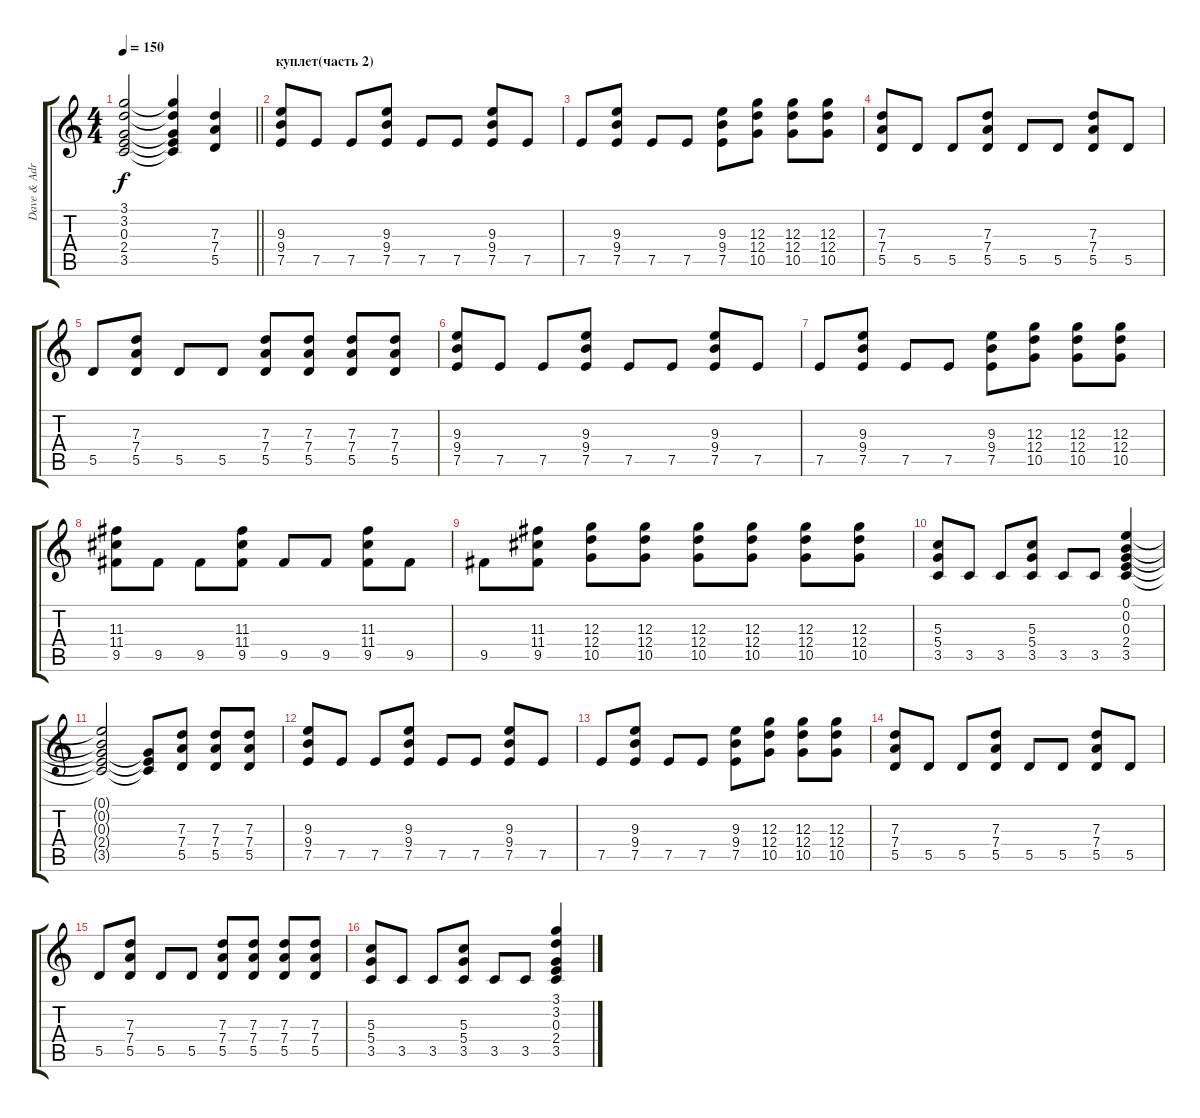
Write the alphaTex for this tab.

\track ("Dave & Adrian (Rhythm Guitar)" "Dave & Adr") {instrument distortionguitar}
\staff {score tabs}
\tuning (E4 B3 G3 D3 A2 E2) {hide}
\ts (4 4)
\tempo 150
\clef g2
\barLineRight lightlight
\ks c
(3.1{t} 3.2{t} 0.3{t} 2.4{t} 3.5{t}).2{dy f} (3.1{t} 3.2{t} 0.3{t} 2.4{t} 3.5{t}).4 (7.3 7.4 5.5).4 |
\section ("" "куплет(часть 2)")
(9.3 9.4 7.5).8 7.5.8 7.5.8 (9.3 9.4 7.5).8 7.5.8 7.5.8 (9.3 9.4 7.5).8 7.5.8 |
7.5.8 (9.3 9.4 7.5).8 7.5.8 7.5.8 (9.3 9.4 7.5).8 (12.3 12.4 10.5).8 (12.3 12.4 10.5).8 (12.3 12.4 10.5).8 |
(7.3 7.4 5.5).8 5.5.8 5.5.8 (7.3 7.4 5.5).8 5.5.8 5.5.8 (7.3 7.4 5.5).8 5.5.8 |
5.5.8 (7.3 7.4 5.5).8 5.5.8 5.5.8 (7.3 7.4 5.5).8 (7.3 7.4 5.5).8 (7.3 7.4 5.5).8 (7.3 7.4 5.5).8 |
(9.3 9.4 7.5).8 7.5.8 7.5.8 (9.3 9.4 7.5).8 7.5.8 7.5.8 (9.3 9.4 7.5).8 7.5.8 |
7.5.8 (9.3 9.4 7.5).8 7.5.8 7.5.8 (9.3 9.4 7.5).8 (12.3 12.4 10.5).8 (12.3 12.4 10.5).8 (12.3 12.4 10.5).8 |
(11.3 11.4 9.5).8 9.5.8 9.5.8 (11.3 11.4 9.5).8 9.5.8 9.5.8 (11.3 11.4 9.5).8 9.5.8 |
9.5.8 (11.3 11.4 9.5).8 (12.3 12.4 10.5).8 (12.3 12.4 10.5).8 (12.3 12.4 10.5).8 (12.3 12.4 10.5).8 (12.3 12.4 10.5).8 (12.3 12.4 10.5).8 |
(5.3 5.4 3.5).8 3.5.8 3.5.8 (5.3 5.4 3.5).8 3.5.8 3.5.8 (0.1 0.2 0.3 2.4 3.5).4 |
(0.1{t} 0.2{t} 0.3{t} 2.4{t} 3.5{t}).2 (0.3{t} 2.4{t} 3.5{t}).8 (7.3 7.4 5.5).8 (7.3 7.4 5.5).8 (7.3 7.4 5.5).8 |
(9.3 9.4 7.5).8 7.5.8 7.5.8 (9.3 9.4 7.5).8 7.5.8 7.5.8 (9.3 9.4 7.5).8 7.5.8 |
7.5.8 (9.3 9.4 7.5).8 7.5.8 7.5.8 (9.3 9.4 7.5).8 (12.3 12.4 10.5).8 (12.3 12.4 10.5).8 (12.3 12.4 10.5).8 |
(7.3 7.4 5.5).8 5.5.8 5.5.8 (7.3 7.4 5.5).8 5.5.8 5.5.8 (7.3 7.4 5.5).8 5.5.8 |
5.5.8 (7.3 7.4 5.5).8 5.5.8 5.5.8 (7.3 7.4 5.5).8 (7.3 7.4 5.5).8 (7.3 7.4 5.5).8 (7.3 7.4 5.5).8 |
(5.3 5.4 3.5).8 3.5.8 3.5.8 (5.3 5.4 3.5).8 3.5.8 3.5.8 (3.1 3.2 0.3 2.4 3.5).4
